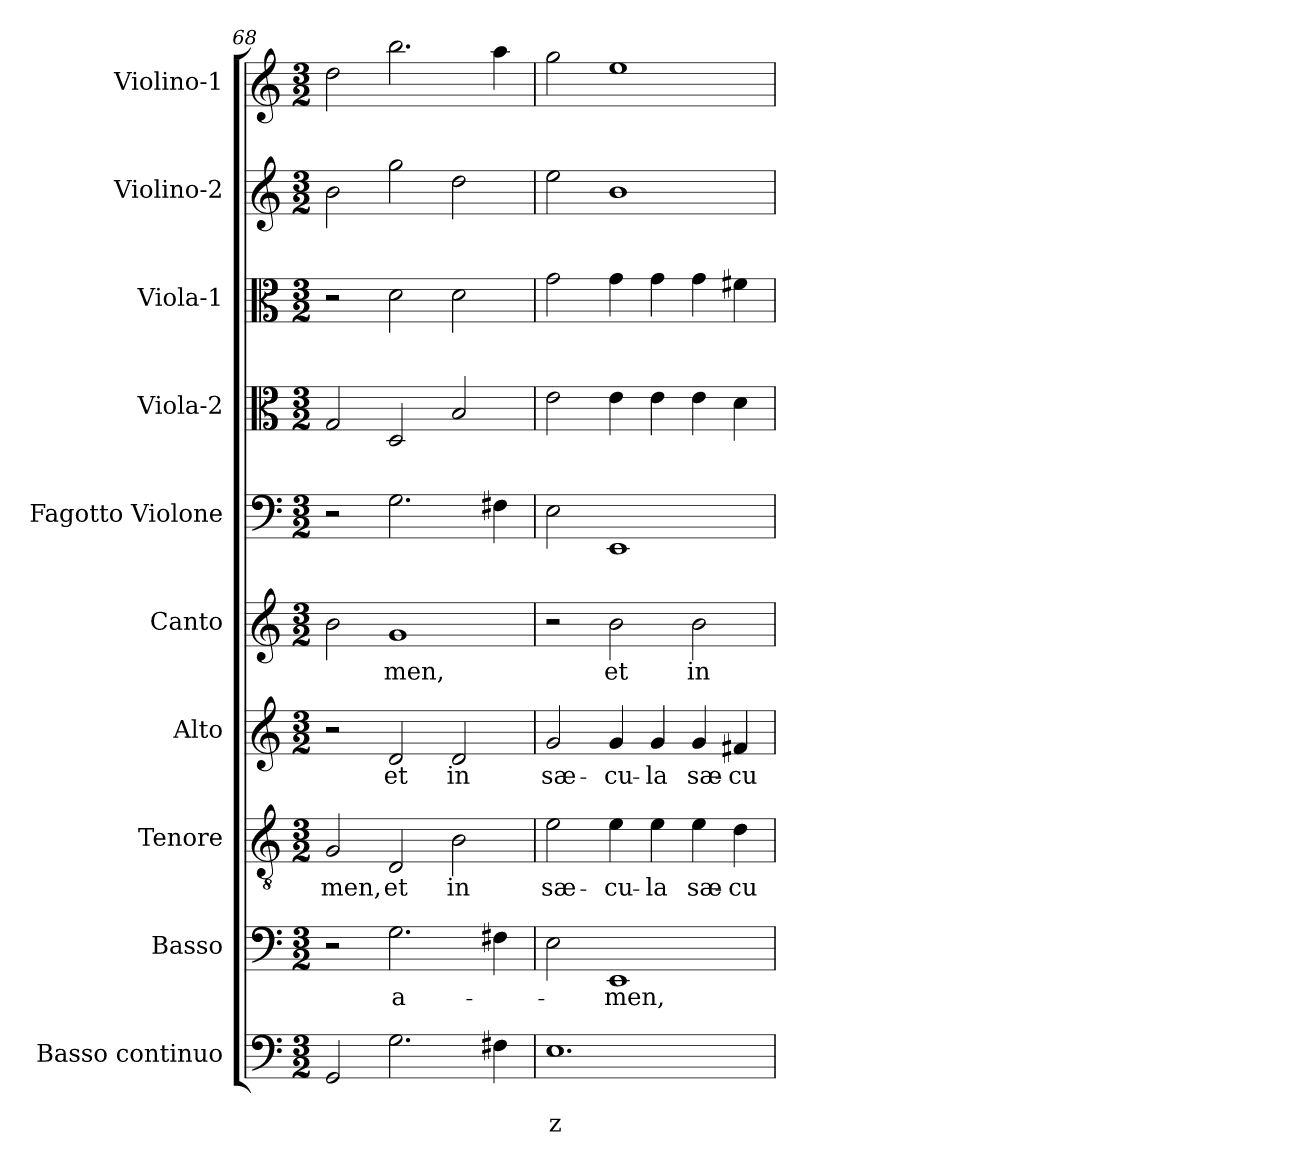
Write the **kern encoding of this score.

**kern	**text	**text	**kern	**text	**kern	**text	**kern	**text	**kern	**text	**kern	**kern	**kern	**kern	**kern
*part10	*part10	*part10	*part9	*part9	*part8	*part8	*part7	*part7	*part6	*part6	*part5	*part4	*part3	*part2	*part1
*staff10	*staff10	*staff10	*staff9	*staff9	*staff8	*staff8	*staff7	*staff7	*staff6	*staff6	*staff5	*staff4	*staff3	*staff2	*staff1
*I"Basso continuo	*	*	*I"Basso	*	*I"Tenore	*	*I"Alto	*	*I"Canto	*	*I"Fagotto Violone	*I"Viola-2	*I"Viola-1	*I"Violino-2	*I"Violino-1
*clefF4	*	*	*clefF4	*	*clefGv2	*	*clefG2	*	*clefG2	*	*clefF4	*clefC3	*clefC3	*clefG2	*clefG2
*k[]	*	*	*k[]	*	*k[]	*	*k[]	*	*k[]	*	*k[]	*k[]	*k[]	*k[]	*k[]
*C:	*	*	*C:	*	*C:	*	*C:	*	*C:	*	*C:	*C:	*C:	*C:	*C:
*M3/2	*	*	*M3/2	*	*M3/2	*	*M3/2	*	*M3/2	*	*M3/2	*M3/2	*M3/2	*M3/2	*M3/2
=68	=68	=68	=68	=68	=68	=68	=68	=68	=68	=68	=68	=68	=68	=68	=68
!	!	!	!	!	!	!LO:LY:b	!	!	!	!	!	!	!	!	!
2GG/	.	.	2r	.	2G/	-men,	2r	.	2b\	.	2r	2G/	2r	2b\	2dd\
!	!	!	!	!LO:LY:b	!	!	!	!	!	!	!	!	!	!	!
!	!	!	!	!	!	!LO:LY:b	!	!	!	!	!	!	!	!	!
!	!	!	!	!	!	!	!	!LO:LY:b	!	!	!	!	!	!	!
!	!	!	!	!	!	!	!	!	!	!LO:LY:b	!	!	!	!	!
2.G\	.	.	2.G\	a-	2D/	et	2d/	et	1g	-men,	2.G\	2D/	2d\	2gg\	2.bb\
!	!	!	!	!	!	!LO:LY:b	!	!	!	!	!	!	!	!	!
!	!	!	!	!	!	!	!	!LO:LY:b	!	!	!	!	!	!	!
.	.	.	.	.	2B\	in	2d/	in	.	.	.	2B/	2d\	2dd\	.
4F#X\	.	.	4F#X\	.	.	.	.	.	.	.	4F#X\	.	.	.	4aa\
=69	=69	=69	=69	=69	=69	=69	=69	=69	=69	=69	=69	=69	=69	=69	=69
!	!	!LO:LY:b	!	!	!	!	!	!	!	!	!	!	!	!	!
!	!	!	!	!	!	!LO:LY:b	!	!	!	!	!	!	!	!	!
!	!	!	!	!	!	!	!	!LO:LY:b	!	!	!	!	!	!	!
1.E	.	z	2E\	.	2e\	sæ-	2g/	sæ-	2r	.	2E\	2e\	2g\	2ee\	2gg\
!	!	!	!	!LO:LY:b	!	!	!	!	!	!	!	!	!	!	!
!	!	!	!	!	!	!LO:LY:b	!	!	!	!	!	!	!	!	!
!	!	!	!	!	!	!	!	!LO:LY:b	!	!	!	!	!	!	!
!	!	!	!	!	!	!	!	!	!	!LO:LY:b	!	!	!	!	!
.	.	.	1EE	-men,	4e\	-cu-	4g/	-cu-	2b\	et	1EE	4e\	4g\	1b	1ee
!	!	!	!	!	!	!LO:LY:b	!	!	!	!	!	!	!	!	!
!	!	!	!	!	!	!	!	!LO:LY:b	!	!	!	!	!	!	!
.	.	.	.	.	4e\	-la	4g/	-la	.	.	.	4e\	4g\	.	.
!	!	!	!	!	!	!LO:LY:b	!	!	!	!	!	!	!	!	!
!	!	!	!	!	!	!	!	!LO:LY:b	!	!	!	!	!	!	!
!	!	!	!	!	!	!	!	!	!	!LO:LY:b	!	!	!	!	!
.	.	.	.	.	4e\	sæ-	4g/	sæ-	2b\	in	.	4e\	4g\	.	.
!	!	!	!	!	!	!LO:LY:b	!	!	!	!	!	!	!	!	!
!	!	!	!	!	!	!	!	!LO:LY:b	!	!	!	!	!	!	!
.	.	.	.	.	4d\	-cu-	4f#X/	-cu-	.	.	.	4d\	4f#X\	.	.
=	=	=	=	=	=	=	=	=	=	=	=	=	=	=	=
*-	*-	*-	*-	*-	*-	*-	*-	*-	*-	*-	*-	*-	*-	*-	*-
